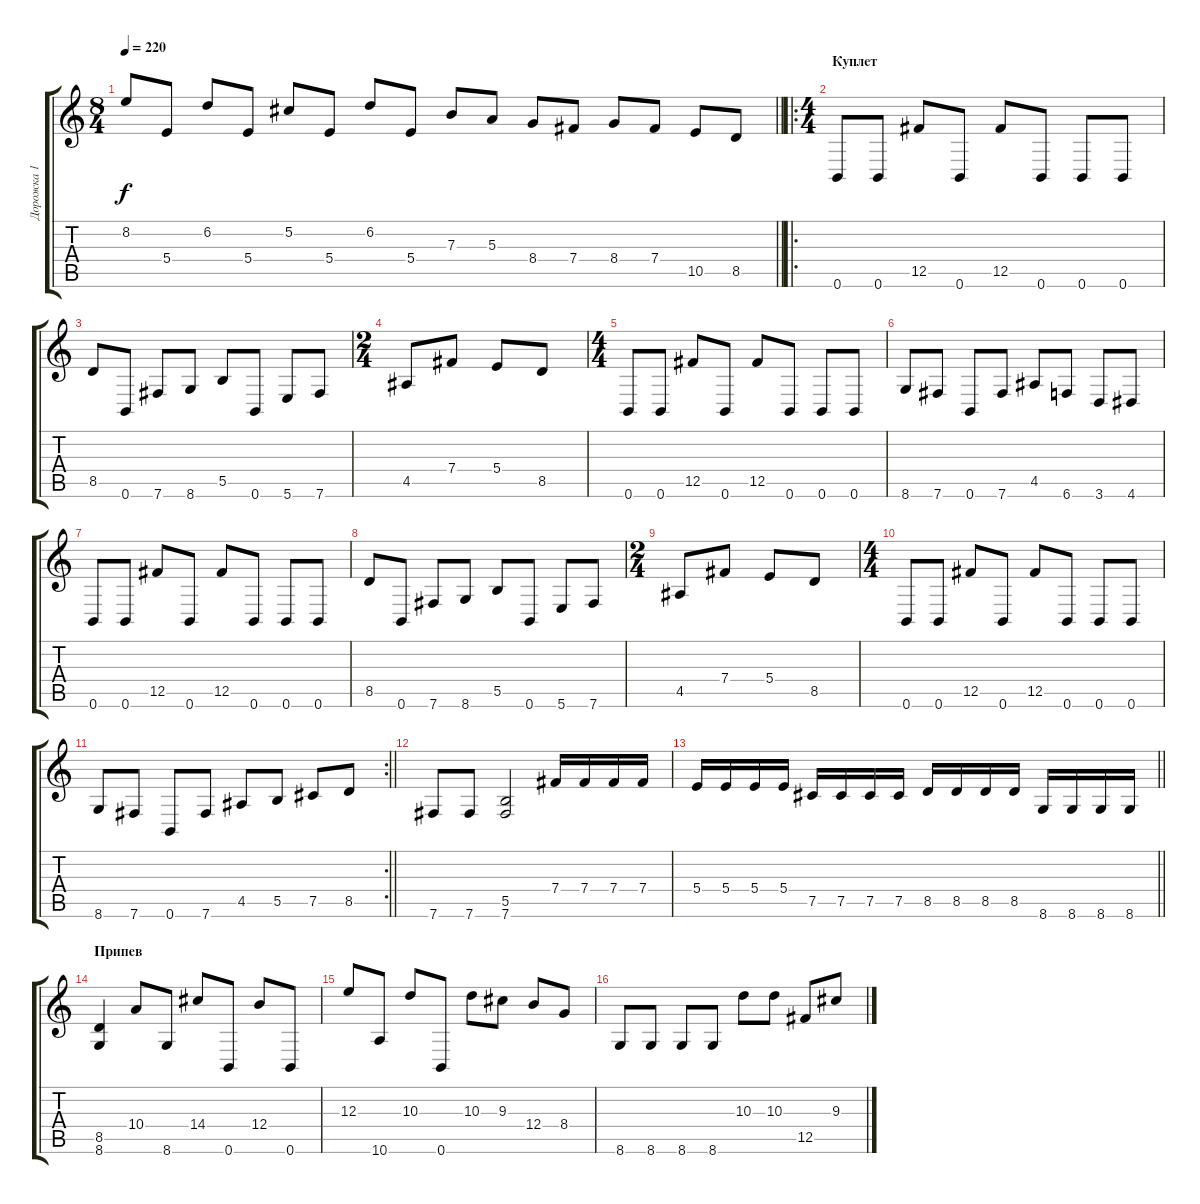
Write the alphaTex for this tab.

\track ("Дорожка 1" "Дорожка 1") {instrument distortionguitar}
\staff {score tabs}
\tuning (Db4 Ab3 E3 B2 Gb2 B1) {hide}
\ts (8 4)
\tempo 220
\clef g2
\barLineRight lightlight
\ks c
8.2.8{dy f} 5.4.8 6.2.8 5.4.8 5.2.8 5.4.8 6.2.8 5.4.8 7.3.8 5.3.8 8.4.8 7.4.8 8.4.8 7.4.8 10.5.8 8.5.8 |
\ro
\ts (4 4)
\section ("" "Куплет")
0.6.8 0.6.8 12.5.8 0.6.8 12.5.8 0.6.8 0.6.8 0.6.8 |
8.5.8 0.6.8 7.6.8 8.6.8 5.5.8 0.6.8 5.6.8 7.6.8 |
\ts (2 4)
4.5.8 7.4.8 5.4.8 8.5.8 |
\ts (4 4)
0.6.8 0.6.8 12.5.8 0.6.8 12.5.8 0.6.8 0.6.8 0.6.8 |
8.6.8 7.6.8 0.6.8 7.6.8 4.5.8 6.6.8 3.6.8 4.6.8 |
0.6.8 0.6.8 12.5.8 0.6.8 12.5.8 0.6.8 0.6.8 0.6.8 |
8.5.8 0.6.8 7.6.8 8.6.8 5.5.8 0.6.8 5.6.8 7.6.8 |
\ts (2 4)
4.5.8 7.4.8 5.4.8 8.5.8 |
\ts (4 4)
0.6.8 0.6.8 12.5.8 0.6.8 12.5.8 0.6.8 0.6.8 0.6.8 |
\rc 2
\barLineRight lightlight
8.6.8 7.6.8 0.6.8 7.6.8 4.5.8 5.5.8 7.5.8 8.5.8 |
7.6.8 7.6.8 (5.5 7.6).2 7.4.16 7.4.16 7.4.16 7.4.16 |
\barLineRight lightlight
5.4.16 5.4.16 5.4.16 5.4.16 7.5.16 7.5.16 7.5.16 7.5.16 8.5.16 8.5.16 8.5.16 8.5.16 8.6.16 8.6.16 8.6.16 8.6.16 |
\section ("" "Припев")
(8.5 8.6).4 10.4.8 8.6.8 14.4.8 0.6.8 12.4.8 0.6.8 |
12.3.8 10.6.8 10.3.8 0.6.8 10.3.8 9.3.8 12.4.8 8.4.8 |
8.6.8 8.6.8 8.6.8 8.6.8 10.3.8 10.3.8 12.5.8 9.3.8
